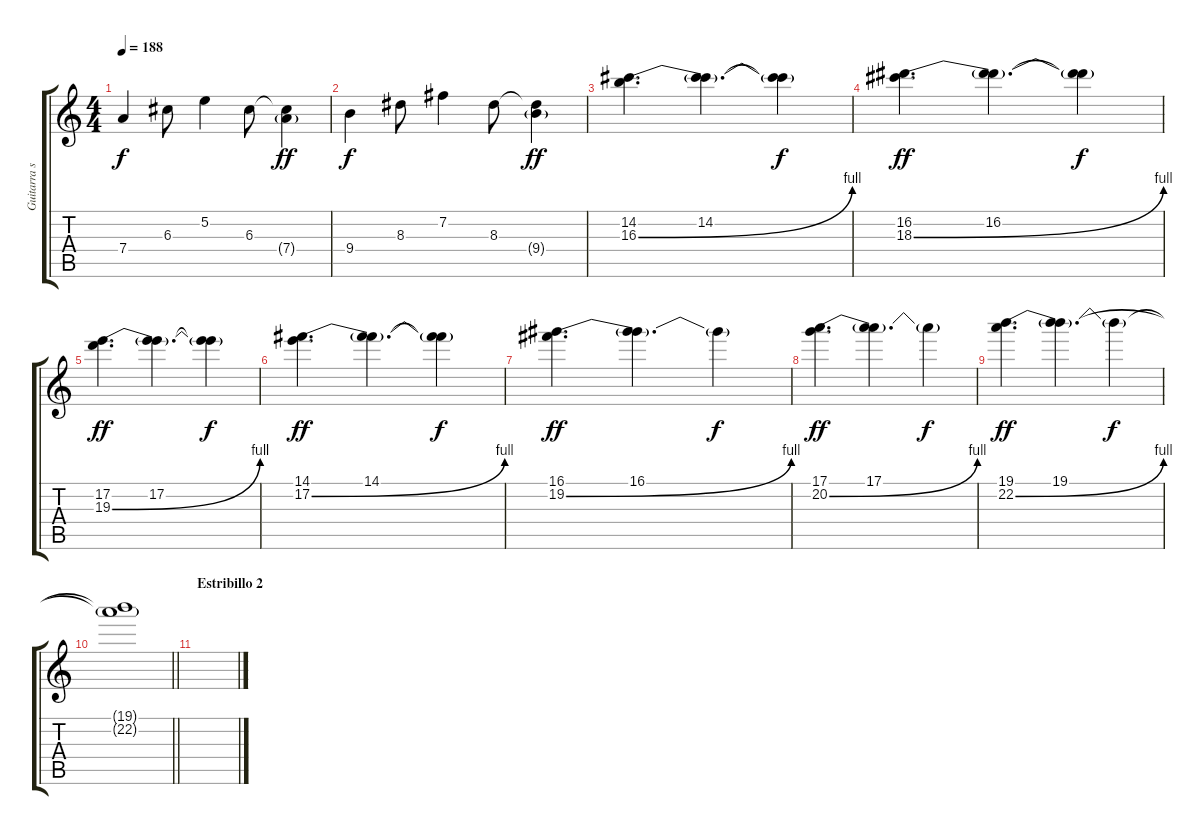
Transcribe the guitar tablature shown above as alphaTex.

\track ("Guitarra solista" "Guitarra s") {instrument distortionguitar}
\staff {score tabs}
\tuning (E4 B3 G3 D3 A2 E2) {hide}
\ts (4 4)
\tempo 188
\clef g2
\ks c
7.4.4{dy f} 6.3.8 5.2.4 6.3.8 (6.3{t} 7.4{g}).4{dy ff} |
9.4.4{dy f} 8.3.8 7.2.4 8.3.8 (8.3{t} 9.4{g}).4{dy ff} |
(14.2 16.3{be (bend 0 0 60 4)}).4{d} (14.2 16.3{t}).4{d} (14.2{t} 16.3{t}).4{dy f} |
(16.2 18.3{be (bend 0 0 60 4)}).4{d dy ff} (16.2 18.3{t}).4{d} (16.2{t} 18.3{t}).4{dy f} |
(17.2 19.3{be (bend 0 0 60 4)}).4{d dy ff} (17.2 19.3{t}).4{d} (17.2{t} 19.3{t}).4{dy f} |
(14.1 17.2{be (bend 0 0 60 4)}).4{d dy ff} (14.1 17.2{t}).4{d} (14.1{t} 17.2{t}).4{dy f} |
(16.1 19.2{be (bend 0 0 60 4)}).4{d dy ff} (16.1 19.2{t}).4{d} 19.2{t}.4{dy f} |
(17.1 20.2{be (bend 0 0 60 4)}).4{d dy ff} (17.1 20.2{t}).4{d} 20.2{t}.4{dy f} |
(19.1 22.2{be (bend 0 0 60 4)}).4{d dy ff} (19.1 22.2{t}).4{d} 22.2{t}.4{dy f} |
\barLineRight lightlight
(19.1{t} 22.2{t}).1 |
\section ("" "Estribillo 2")
